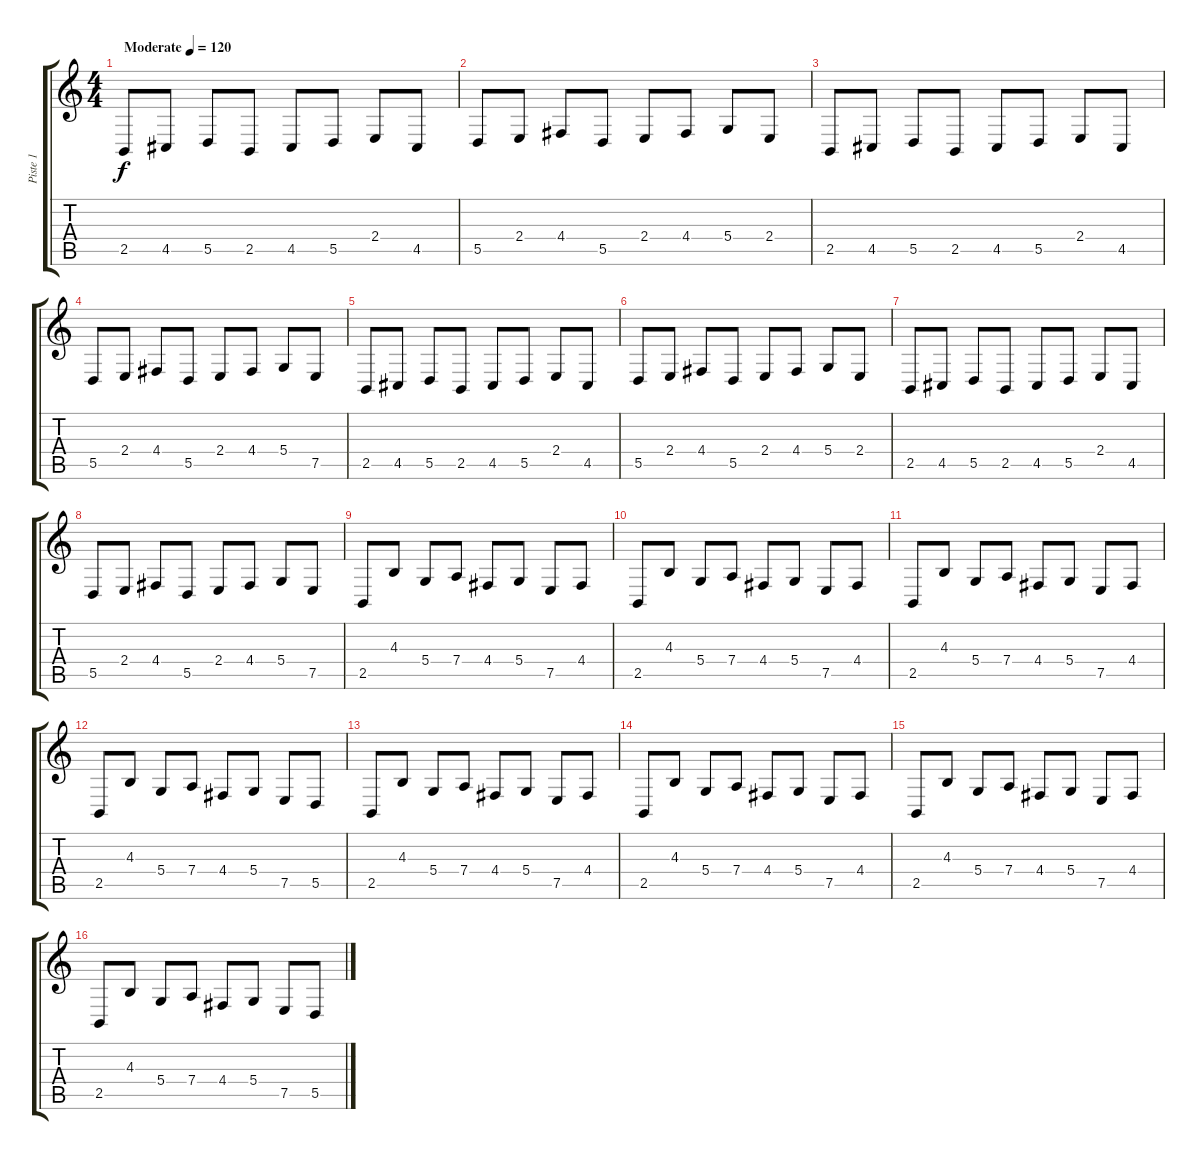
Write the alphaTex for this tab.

\track ("Piste 1" "Piste 1") {instrument fx7echoes}
\staff {score tabs}
\tuning (E4 B3 G3 D3 A2 E2) {hide}
\ts (4 4)
\tempo (120 "Moderate")
\clef g2
\ks c
2.5.8{dy f instrument fx7echoes} 4.5.8 5.5.8 2.5.8 4.5.8 5.5.8 2.4.8 4.5.8 |
5.5.8 2.4.8 4.4.8 5.5.8 2.4.8 4.4.8 5.4.8 2.4.8 |
2.5.8 4.5.8 5.5.8 2.5.8 4.5.8 5.5.8 2.4.8 4.5.8 |
5.5.8 2.4.8 4.4.8 5.5.8 2.4.8 4.4.8 5.4.8 7.5.8 |
2.5.8 4.5.8 5.5.8 2.5.8 4.5.8 5.5.8 2.4.8 4.5.8 |
5.5.8 2.4.8 4.4.8 5.5.8 2.4.8 4.4.8 5.4.8 2.4.8 |
2.5.8 4.5.8 5.5.8 2.5.8 4.5.8 5.5.8 2.4.8 4.5.8 |
5.5.8 2.4.8 4.4.8 5.5.8 2.4.8 4.4.8 5.4.8 7.5.8 |
2.5.8 4.3.8 5.4.8 7.4.8 4.4.8 5.4.8 7.5.8 4.4.8 |
2.5.8 4.3.8 5.4.8 7.4.8 4.4.8 5.4.8 7.5.8 4.4.8 |
2.5.8 4.3.8 5.4.8 7.4.8 4.4.8 5.4.8 7.5.8 4.4.8 |
2.5.8 4.3.8 5.4.8 7.4.8 4.4.8 5.4.8 7.5.8 5.5.8 |
2.5.8 4.3.8 5.4.8 7.4.8 4.4.8 5.4.8 7.5.8 4.4.8 |
2.5.8 4.3.8 5.4.8 7.4.8 4.4.8 5.4.8 7.5.8 4.4.8 |
2.5.8 4.3.8 5.4.8 7.4.8 4.4.8 5.4.8 7.5.8 4.4.8 |
2.5.8 4.3.8 5.4.8 7.4.8 4.4.8 5.4.8 7.5.8 5.5.8
